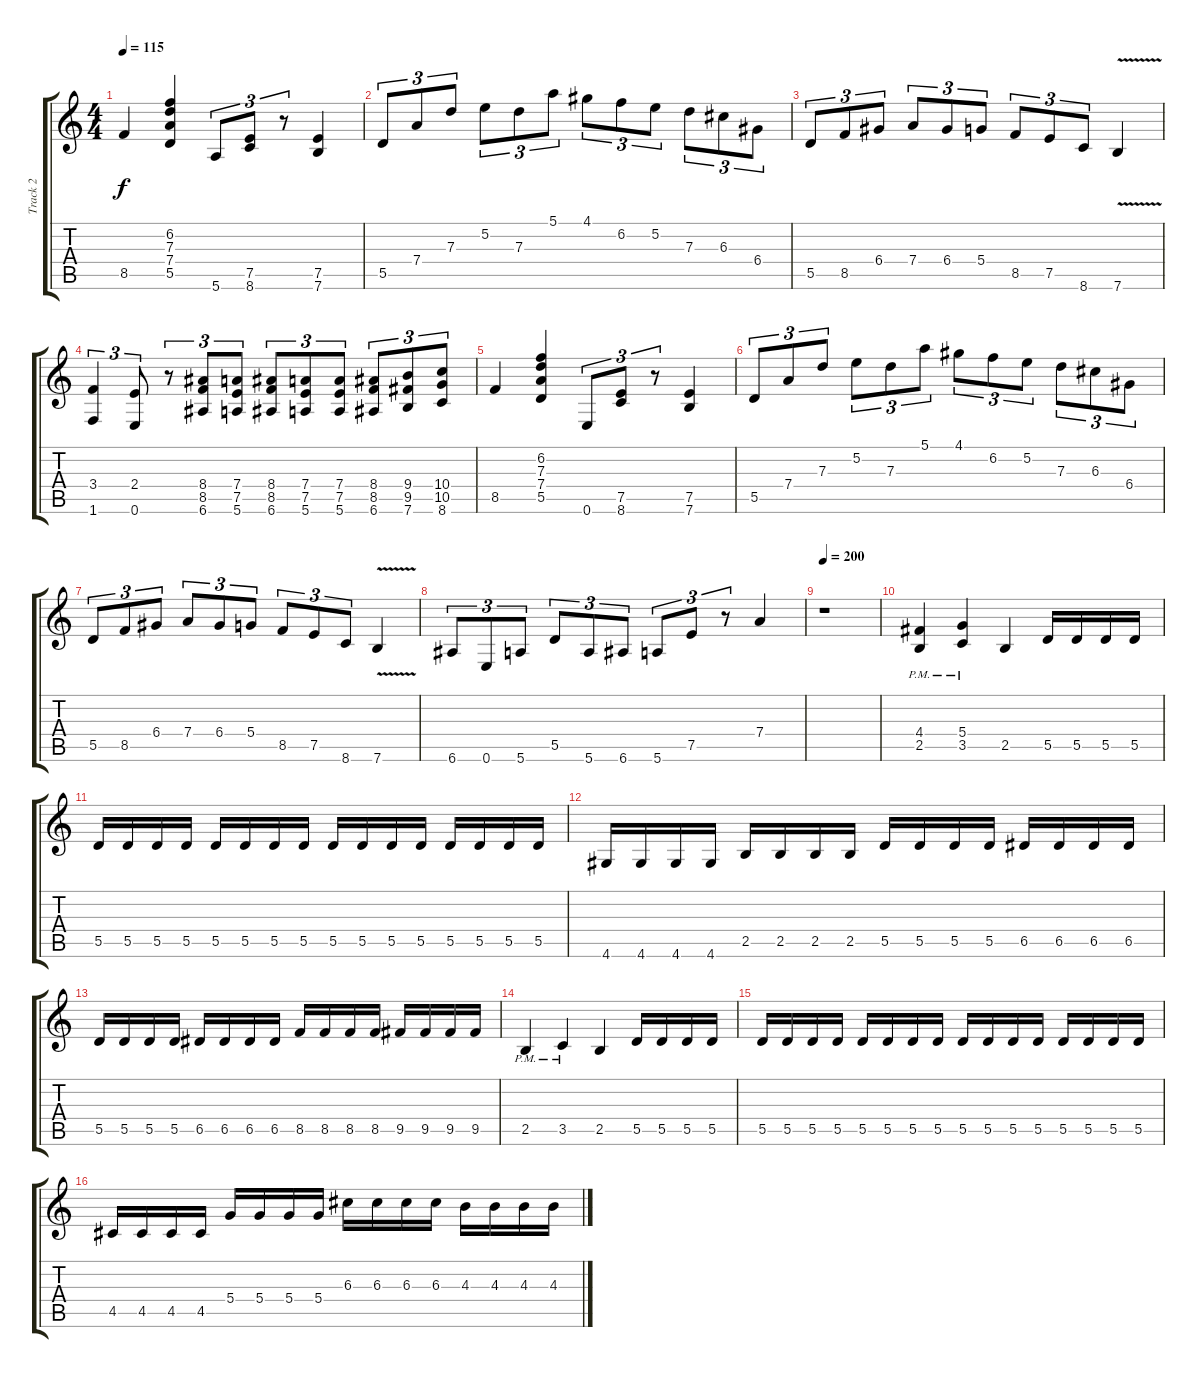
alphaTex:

\track ("Track 2" "Track 2") {instrument distortionguitar}
\staff {score tabs}
\tuning (E4 B3 G3 D3 A2 E2) {hide}
\ts (4 4)
\tempo 115
\clef g2
\ks c
8.5.4{dy f} (6.2 7.3 7.4 5.5).4 5.6.8{tu (3 2)} (7.5 8.6).8{tu (3 2)} r.8{tu (3 2)} (7.5 7.6).4 |
5.5.8{tu (3 2)} 7.4.8{tu (3 2)} 7.3.8{tu (3 2)} 5.2.8{tu (3 2)} 7.3.8{tu (3 2)} 5.1.8{tu (3 2)} 4.1.8{tu (3 2)} 6.2.8{tu (3 2)} 5.2.8{tu (3 2)} 7.3.8{tu (3 2)} 6.3.8{tu (3 2)} 6.4.8{tu (3 2)} |
5.5.8{tu (3 2)} 8.5.8{tu (3 2)} 6.4.8{tu (3 2)} 7.4.8{tu (3 2)} 6.4.8{tu (3 2)} 5.4.8{tu (3 2)} 8.5.8{tu (3 2)} 7.5.8{tu (3 2)} 8.6.8{tu (3 2)} 7.6{v}.4 |
(3.4 1.6).4{tu (3 2)} (2.4 0.6).8{tu (3 2)} r.8{tu (3 2)} (8.4 8.5 6.6).8{tu (3 2)} (7.4 7.5 5.6).8{tu (3 2)} (8.4 8.5 6.6).8{tu (3 2)} (7.4 7.5 5.6).8{tu (3 2)} (7.4 7.5 5.6).8{tu (3 2)} (8.4 8.5 6.6).8{tu (3 2)} (9.4 9.5 7.6).8{tu (3 2)} (10.4 10.5 8.6).8{tu (3 2)} |
8.5.4 (6.2 7.3 7.4 5.5).4 0.6.8{tu (3 2)} (7.5 8.6).8{tu (3 2)} r.8{tu (3 2)} (7.5 7.6).4 |
5.5.8{tu (3 2)} 7.4.8{tu (3 2)} 7.3.8{tu (3 2)} 5.2.8{tu (3 2)} 7.3.8{tu (3 2)} 5.1.8{tu (3 2)} 4.1.8{tu (3 2)} 6.2.8{tu (3 2)} 5.2.8{tu (3 2)} 7.3.8{tu (3 2)} 6.3.8{tu (3 2)} 6.4.8{tu (3 2)} |
5.5.8{tu (3 2)} 8.5.8{tu (3 2)} 6.4.8{tu (3 2)} 7.4.8{tu (3 2)} 6.4.8{tu (3 2)} 5.4.8{tu (3 2)} 8.5.8{tu (3 2)} 7.5.8{tu (3 2)} 8.6.8{tu (3 2)} 7.6{v}.4 |
6.6.8{tu (3 2)} 0.6.8{tu (3 2)} 5.6.8{tu (3 2)} 5.5.8{tu (3 2)} 5.6.8{tu (3 2)} 6.6.8{tu (3 2)} 5.6.8{tu (3 2)} 7.5.8{tu (3 2)} r.8{tu (3 2)} 7.4.4 |
\tempo 200
r.1 |
(4.4{pm} 2.5{pm}).4 (5.4{pm} 3.5{pm}).4 2.5.4 5.5.16 5.5.16 5.5.16 5.5.16 |
5.5.16 5.5.16 5.5.16 5.5.16 5.5.16 5.5.16 5.5.16 5.5.16 5.5.16 5.5.16 5.5.16 5.5.16 5.5.16 5.5.16 5.5.16 5.5.16 |
4.6.16 4.6.16 4.6.16 4.6.16 2.5.16 2.5.16 2.5.16 2.5.16 5.5.16 5.5.16 5.5.16 5.5.16 6.5.16 6.5.16 6.5.16 6.5.16 |
5.5.16 5.5.16 5.5.16 5.5.16 6.5.16 6.5.16 6.5.16 6.5.16 8.5.16 8.5.16 8.5.16 8.5.16 9.5.16 9.5.16 9.5.16 9.5.16 |
2.5{pm}.4 3.5{pm}.4 2.5.4 5.5.16 5.5.16 5.5.16 5.5.16 |
5.5.16 5.5.16 5.5.16 5.5.16 5.5.16 5.5.16 5.5.16 5.5.16 5.5.16 5.5.16 5.5.16 5.5.16 5.5.16 5.5.16 5.5.16 5.5.16 |
4.5.16 4.5.16 4.5.16 4.5.16 5.4.16 5.4.16 5.4.16 5.4.16 6.3.16 6.3.16 6.3.16 6.3.16 4.3.16 4.3.16 4.3.16 4.3.16
